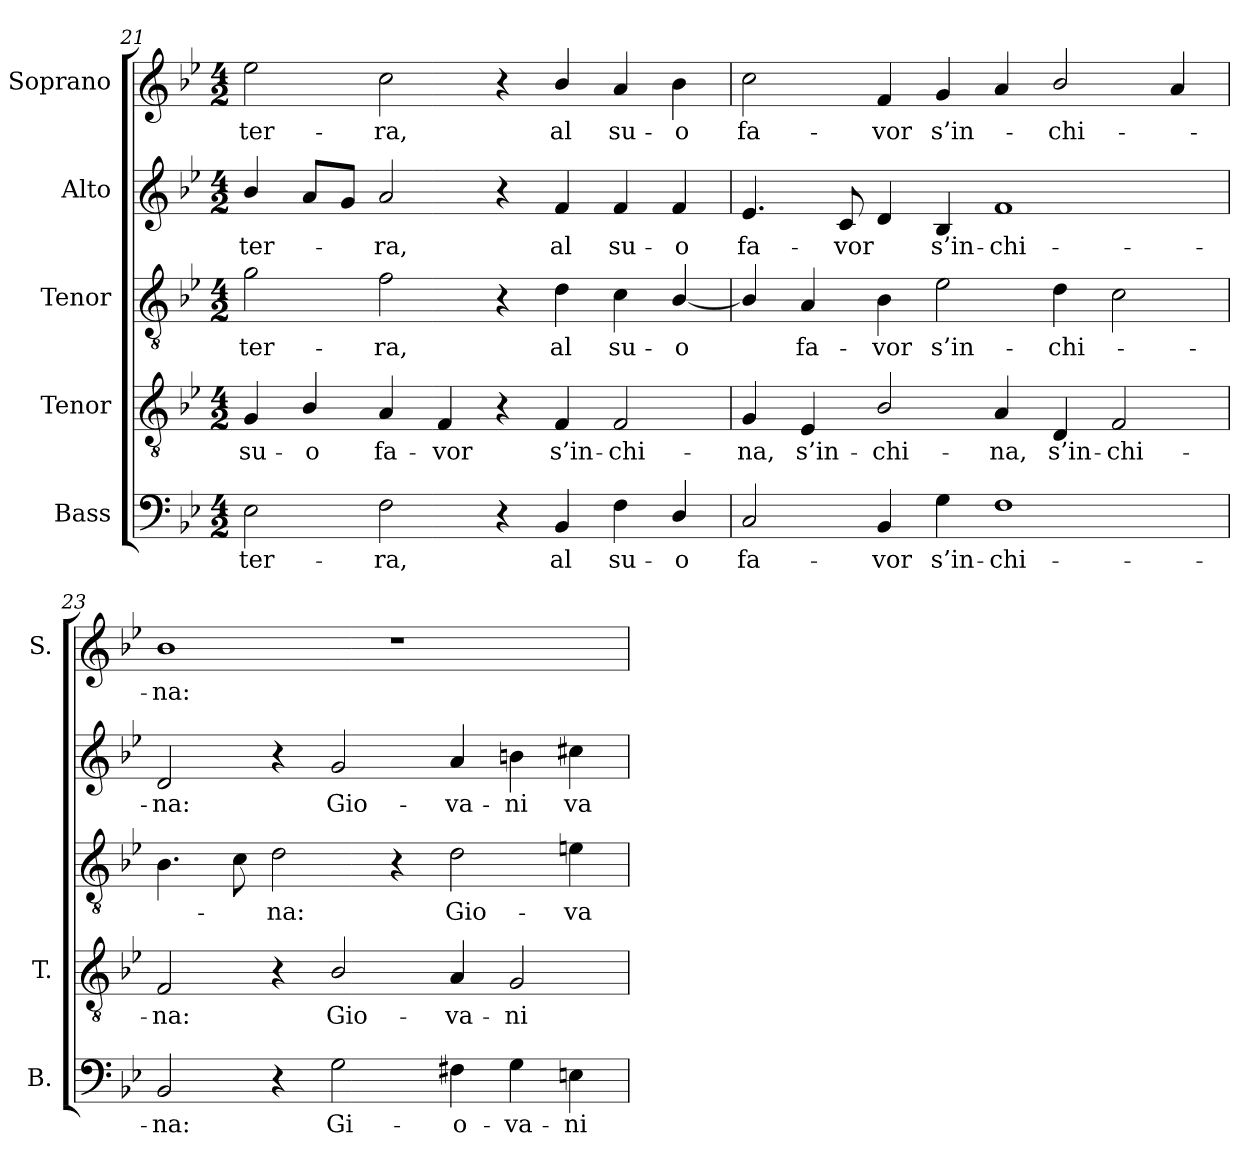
**kern	**text	**kern	**text	**kern	**text	**kern	**text	**kern	**text
*part5	*part5	*part4	*part4	*part3	*part3	*part2	*part2	*part1	*part1
*staff5	*staff5	*staff4	*staff4	*staff3	*staff3	*staff2	*staff2	*staff1	*staff1
*I"Bass	*	*I"Tenor	*	*I"Tenor	*	*I"Alto	*	*I"Soprano	*
*I'B.	*	*I'T.	*	*	*	*	*	*I'S.	*
*clefF4	*	*clefGv2	*	*clefGv2	*	*clefG2	*	*clefG2	*
*	*	*ITrd7c12	*	*ITrd7c12	*	*ITrd7c12	*	*	*
*k[b-e-]	*	*k[b-e-]	*	*k[b-e-]	*	*k[b-e-]	*	*k[b-e-]	*
*B-:	*	*B-:	*	*B-:	*	*B-:	*	*B-:	*
*M4/2	*	*M4/2	*	*M4/2	*	*M4/2	*	*M4/2	*
=21	=21	=21	=21	=21	=21	=21	=21	=21	=21
!	!LO:LY:b:color=#000000	!	!	!	!	!	!	!	!
!	!	!	!LO:LY:b:color=#000000	!	!	!	!	!	!
!	!	!	!	!	!LO:LY:b:color=#000000	!	!	!	!
!	!	!	!	!	!	!	!LO:LY:b:color=#000000	!	!
!	!	!	!	!	!	!	!	!	!LO:LY:b:color=#000000
2E-i\	ter-	4GGi/	su-	2Gi\	ter-	4B-i/	ter-	2ee-i\	ter-
!	!	!	!LO:LY:b:color=#000000	!	!	!	!	!	!
.	.	4BB-i/	-o	.	.	8Ai/L	.	.	.
.	.	.	.	.	.	8Gi/J	.	.	.
!	!LO:LY:b:color=#000000	!	!	!	!	!	!	!	!
!	!	!	!LO:LY:b:color=#000000	!	!	!	!	!	!
!	!	!	!	!	!LO:LY:b:color=#000000	!	!	!	!
!	!	!	!	!	!	!	!LO:LY:b:color=#000000	!	!
!	!	!	!	!	!	!	!	!	!LO:LY:b:color=#000000
2Fi\	-ra,	4AAi/	fa-	2Fi\	-ra,	2Ai/	-ra,	2cci\	-ra,
!	!	!	!LO:LY:b:color=#000000	!	!	!	!	!	!
.	.	4FFi/	-vor	.	.	.	.	.	.
4r	.	4r	.	4r	.	4r	.	4r	.
!	!LO:LY:b:color=#000000	!	!	!	!	!	!	!	!
!	!	!	!LO:LY:b:color=#000000	!	!	!	!	!	!
!	!	!	!	!	!LO:LY:b:color=#000000	!	!	!	!
!	!	!	!	!	!	!	!LO:LY:b:color=#000000	!	!
!	!	!	!	!	!	!	!	!	!LO:LY:b:color=#000000
4BB-i/	al	4FFi/	s’in-	4Di\	al	4Fi/	al	4b-i/	al
!	!LO:LY:b:color=#000000	!	!	!	!	!	!	!	!
!	!	!	!LO:LY:b:color=#000000	!	!	!	!	!	!
!	!	!	!	!	!LO:LY:b:color=#000000	!	!	!	!
!	!	!	!	!	!	!	!LO:LY:b:color=#000000	!	!
!	!	!	!	!	!	!	!	!	!LO:LY:b:color=#000000
4Fi\	su-	2FFi/	-chi-	4Ci\	su-	4Fi/	su-	4ai/	su-
!	!LO:LY:b:color=#000000	!	!	!	!	!	!	!	!
!	!	!	!	!	!LO:LY:b:color=#000000	!	!	!	!
!	!	!	!	!	!	!	!LO:LY:b:color=#000000	!	!
!	!	!	!	!	!	!	!	!	!LO:LY:b:color=#000000
4Di/	-o	.	.	[4BB-i/	-o	4Fi/	-o	4b-i\	-o
=22	=22	=22	=22	=22	=22	=22	=22	=22	=22
!	!LO:LY:b:color=#000000	!	!	!	!	!	!	!	!
!	!	!	!LO:LY:b:color=#000000	!	!	!	!	!	!
!	!	!	!	!	!	!	!LO:LY:b:color=#000000	!	!
!	!	!	!	!	!	!	!	!	!LO:LY:b:color=#000000
2Ci/	fa-	4GGi/	-na,	4BB-i/]	.	4.E-i/	fa-	2cci\	fa-
!	!	!	!LO:LY:b:color=#000000	!	!	!	!	!	!
!	!	!	!	!	!LO:LY:b:color=#000000	!	!	!	!
.	.	4EE-i/	s’in-	4AAi/	fa-	.	.	.	.
!	!	!	!	!	!	!	!LO:LY:b:color=#000000	!	!
.	.	.	.	.	.	8Ci/	-vor	.	.
!	!LO:LY:b:color=#000000	!	!	!	!	!	!	!	!
!	!	!	!LO:LY:b:color=#000000	!	!	!	!	!	!
!	!	!	!	!	!LO:LY:b:color=#000000	!	!	!	!
!	!	!	!	!	!	!	!	!	!LO:LY:b:color=#000000
4BB-i/	-vor	2BB-i/	-chi-	4BB-i\	-vor	4Di/	.	4fi/	-vor
!	!LO:LY:b:color=#000000	!	!	!	!	!	!	!	!
!	!	!	!	!	!LO:LY:b:color=#000000	!	!	!	!
!	!	!	!	!	!	!	!LO:LY:b:color=#000000	!	!
!	!	!	!	!	!	!	!	!	!LO:LY:b:color=#000000
4Gi\	s’in-	.	.	2E-i\	s’in-	4BB-i/	s’in-	4gi/	s’in-
!	!LO:LY:b:color=#000000	!	!	!	!	!	!	!	!
!	!	!	!LO:LY:b:color=#000000	!	!	!	!	!	!
!	!	!	!	!	!	!	!LO:LY:b:color=#000000	!	!
1Fi	-chi-	4AAi/	-na,	.	.	1Fi	-chi-	4ai/	.
!	!	!	!LO:LY:b:color=#000000	!	!	!	!	!	!
!	!	!	!	!	!LO:LY:b:color=#000000	!	!	!	!
!	!	!	!	!	!	!	!	!	!LO:LY:b:color=#000000
.	.	4DDi/	s’in-	4Di\	-chi-	.	.	2b-i/	-chi-
!	!	!	!LO:LY:b:color=#000000	!	!	!	!	!	!
.	.	2FFi/	-chi-	2Ci\	.	.	.	.	.
.	.	.	.	.	.	.	.	4ai/	.
!!LO:LB:g=z
=23	=23	=23	=23	=23	=23	=23	=23	=23	=23
!	!LO:LY:b:color=#000000	!	!	!	!	!	!	!	!
!	!	!	!LO:LY:b:color=#000000	!	!	!	!	!	!
!	!	!	!	!	!	!	!LO:LY:b:color=#000000	!	!
!	!	!	!	!	!	!	!	!	!LO:LY:b:color=#000000
2BB-i/	-na:	2FFi/	-na:	4.BB-i\	.	2Di/	-na:	1b-i	-na:
.	.	.	.	8Ci\	.	.	.	.	.
!	!	!	!	!	!LO:LY:b:color=#000000	!	!	!	!
4r	.	4r	.	2Di\	-na:	4r	.	.	.
!	!LO:LY:b:color=#000000	!	!	!	!	!	!	!	!
!	!	!	!LO:LY:b:color=#000000	!	!	!	!	!	!
!	!	!	!	!	!	!	!LO:LY:b:color=#000000	!	!
2Gi\	Gi-	2BB-i/	Gio-	.	.	2Gi/	Gio-	.	.
.	.	.	.	4r	.	.	.	1r	.
!	!LO:LY:b:color=#000000	!	!	!	!	!	!	!	!
!	!	!	!LO:LY:b:color=#000000	!	!	!	!	!	!
!	!	!	!	!	!LO:LY:b:color=#000000	!	!	!	!
!	!	!	!	!	!	!	!LO:LY:b:color=#000000	!	!
4F#Xi\	-o-	4AAi/	-va-	2Di\	Gio-	4Ai/	-va-	.	.
!	!LO:LY:b:color=#000000	!	!	!	!	!	!	!	!
!	!	!	!LO:LY:b:color=#000000	!	!	!	!	!	!
!	!	!	!	!	!	!	!LO:LY:b:color=#000000	!	!
4Gi\	-va-	2GGi/	-ni	.	.	4Bni\	-ni	.	.
!	!LO:LY:b:color=#000000	!	!	!	!	!	!	!	!
!	!	!	!	!	!LO:LY:b:color=#000000	!	!	!	!
!	!	!	!	!	!	!	!LO:LY:b:color=#000000	!	!
4Eni\	-ni	.	.	4Eni\	-va-	4c#Xi\	va-	.	.
=	=	=	=	=	=	=	=	=	=
*-	*-	*-	*-	*-	*-	*-	*-	*-	*-
